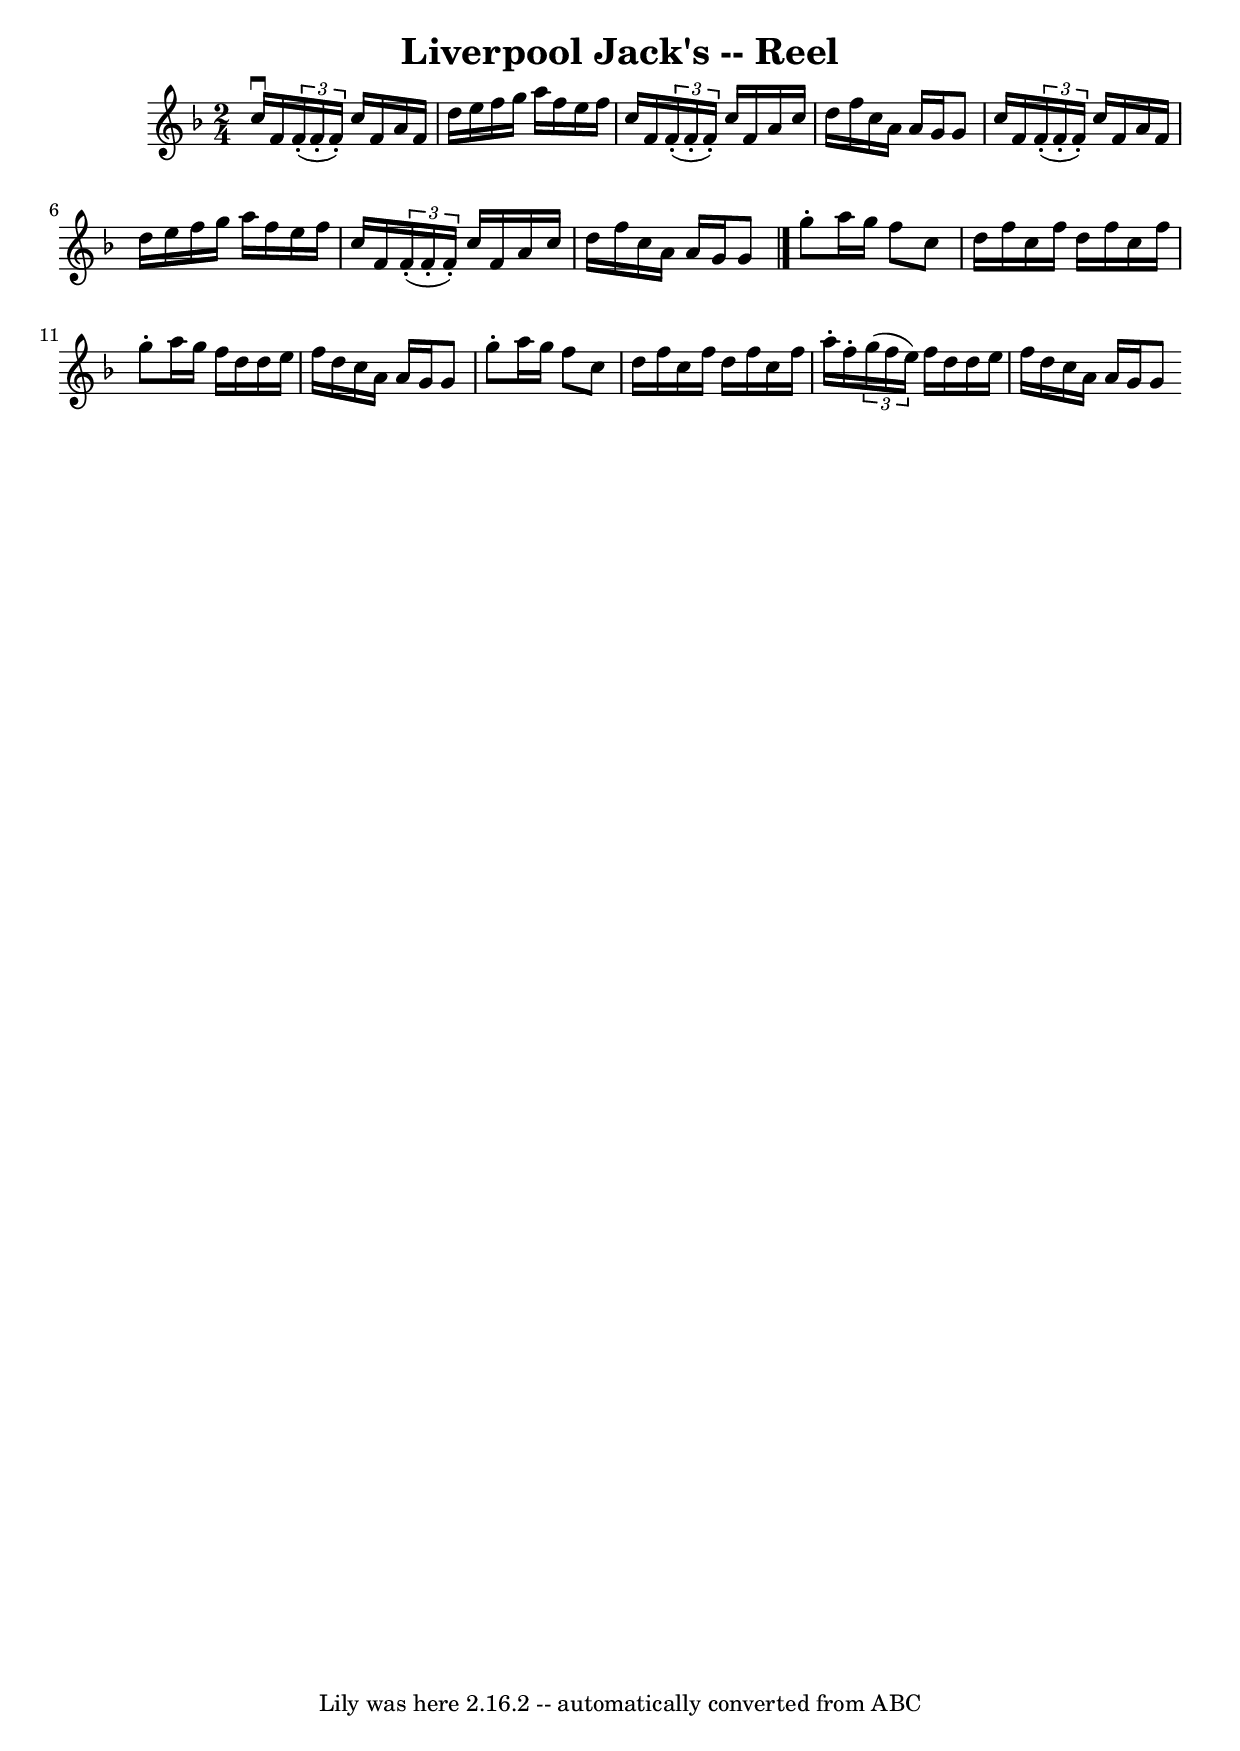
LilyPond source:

\version "2.16.2"
\include "Mammoth.ily"
\header {
  %% book = "Ryan's Mammoth Collection"
  crossRefNumber = "1"
  footnotes = "\\\\160"
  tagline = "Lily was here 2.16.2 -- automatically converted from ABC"
  title = "Liverpool Jack's -- Reel"

}
voicedefault =  {


  \time 2/4 
  \key f \major
  c''16^\downbow f'16    \times 2/3 { f'16 (-.    				 f'16-. f'16-.)  				 } c''16 f'16 a'16 f'16      |
  d''16 e''16 f''16 g''16 a''16 f''16 e''16 f''16     |
  c''16 
  f'16    \times 2/3 { f'16 (-. f'16-. f'16-.)  		 } c''16 f'16 a'16 c''16      |
  d''16 f''16 c''16 a'16 a'16 g'16 g'8     |
  c''16 f'16    \times 2/3 { f'16 (-. f'16-. f'16  			     -.)  			 } c''16 f'16 a'16 f'16      |
  d''16 e''16 f''16 g''16 a''16 f''16 e''16 f''16     |
  c''16 f'16    
  \times 2/3 { f'16 (-. f'16-. f'16-.)  	 } c''16 f'16 a'16 c''16      |
  d''16 f''16 c''16 a'16 a'16 g'16 g'8       \bar "|." g''8-. a''16 g''16 f''8 c''8     |
  d''16 f''16 c''16 f''16 d''16 f''16 c''16 f''16     |
  g''8-. a''16 g''16 f''16 d''16 d''16 e''16    |
  f''16 d''16 c''16 a'16 a'16 g'16 g'8     |
  g''8-. a''16 g''16 f''8 c''8     |
  d''16 f''16 c''16 f''16 d''16 f''16 c''16 f''16     |
  a''16-. f''16-.   \times 2/3 { g''16 (f''16 e''16) } f''16 d''16 d''16 e''16      |
  f''16 d''16 c''16 a'16 a'16 g'16 g'8    \bar " |."   

}

\score{
  <<

    \context Staff="default"
    {
      \voicedefault 
      
    }

  >>
  \layout {
    
  }
  \midi {
  }

}
